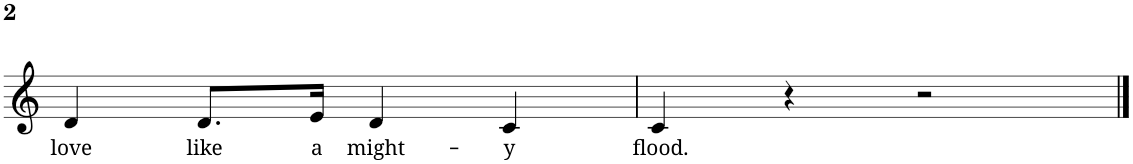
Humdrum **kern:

**kern	**text
*part1	*part1
*staff1	*staff1
*I"Piano	*
*I'Pno.	*
!!LO:PB:g=z
*clefG2	*
*k[]	*
*M4/4	*
=21	=21
!	!LO:LY:b
4d/	love
!	!LO:LY:b
8.d/L	like
!	!LO:LY:b
16e/Jk	a
!	!LO:LY:b
4d/	might-
!	!LO:LY:b
4c/	-y
=22	=22
!	!LO:LY:b
4c/	flood.
4r	.
2r	.
==	==
*-	*-
